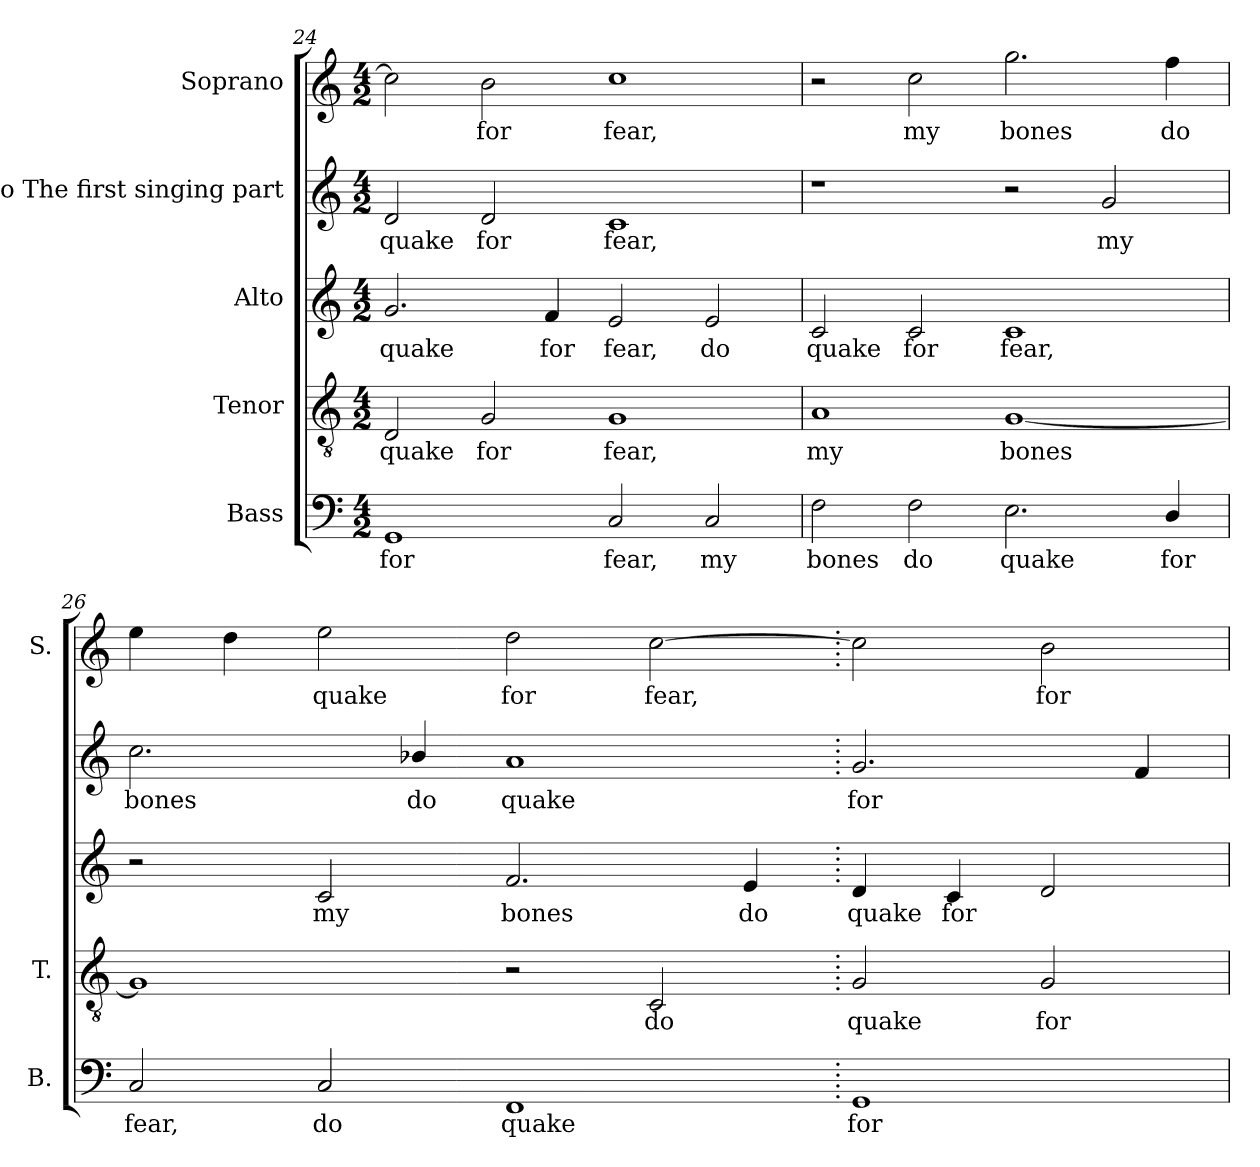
**kern	**text	**kern	**text	**kern	**text	**kern	**text	**kern	**text
*part5	*part5	*part4	*part4	*part3	*part3	*part2	*part2	*part1	*part1
*staff5	*staff5	*staff4	*staff4	*staff3	*staff3	*staff2	*staff2	*staff1	*staff1
*I"Bass	*	*I"Tenor	*	*I"Alto	*	*I"Alto The first singing part	*	*I"Soprano	*
*I'B.	*	*I'T.	*	*	*	*	*	*I'S.	*
!!LO:PB:g=z
*clefF4	*	*clefGv2	*	*clefG2	*	*clefG2	*	*clefG2	*
*	*	*ITrd7c12	*	*ITrd7c12	*	*ITrd7c12	*	*	*
*k[]	*	*k[]	*	*k[]	*	*k[]	*	*k[]	*
*C:	*	*C:	*	*C:	*	*C:	*	*C:	*
*M4/2	*	*M4/2	*	*M4/2	*	*M4/2	*	*M4/2	*
=24	=24	=24	=24	=24	=24	=24	=24	=24	=24
!	!LO:LY:b:color=#000000	!	!	!	!	!	!	!	!
!	!	!	!LO:LY:b:color=#000000	!	!	!	!	!	!
!	!	!	!	!	!LO:LY:b:color=#000000	!	!	!	!
!	!	!	!	!	!	!	!LO:LY:b:color=#000000	!	!
1GGi	for	2DDi/	quake	2.Gi/	quake	2Di/	quake	2cci\]	.
!	!	!	!LO:LY:b:color=#000000	!	!	!	!	!	!
!	!	!	!	!	!	!	!LO:LY:b:color=#000000	!	!
!	!	!	!	!	!	!	!	!	!LO:LY:b:color=#000000
.	.	2GGi/	for	.	.	2Di/	for	2bi\	for
!	!	!	!	!	!LO:LY:b:color=#000000	!	!	!	!
.	.	.	.	4Fi/	for	.	.	.	.
!	!LO:LY:b:color=#000000	!	!	!	!	!	!	!	!
!	!	!	!LO:LY:b:color=#000000	!	!	!	!	!	!
!	!	!	!	!	!LO:LY:b:color=#000000	!	!	!	!
!	!	!	!	!	!	!	!LO:LY:b:color=#000000	!	!
!	!	!	!	!	!	!	!	!	!LO:LY:b:color=#000000
2Ci/	fear,	1GGi	fear,	2Ei/	fear,	1Ci	fear,	1cci	fear,
!	!LO:LY:b:color=#000000	!	!	!	!	!	!	!	!
!	!	!	!	!	!LO:LY:b:color=#000000	!	!	!	!
2Ci/	my	.	.	2Ei/	do	.	.	.	.
=25	=25	=25	=25	=25	=25	=25	=25	=25	=25
!	!LO:LY:b:color=#000000	!	!	!	!	!	!	!	!
!	!	!	!LO:LY:b:color=#000000	!	!	!	!	!	!
!	!	!	!	!	!LO:LY:b:color=#000000	!	!	!	!
2Fi\	bones	1AAi	my	2Ci/	quake	1r	.	2r	.
!	!LO:LY:b:color=#000000	!	!	!	!	!	!	!	!
!	!	!	!	!	!LO:LY:b:color=#000000	!	!	!	!
!	!	!	!	!	!	!	!	!	!LO:LY:b:color=#000000
2Fi\	do	.	.	2Ci/	for	.	.	2cci\	my
!	!LO:LY:b:color=#000000	!	!	!	!	!	!	!	!
!	!	!	!LO:LY:b:color=#000000	!	!	!	!	!	!
!	!	!	!	!	!LO:LY:b:color=#000000	!	!	!	!
!	!	!	!	!	!	!	!	!	!LO:LY:b:color=#000000
2.Ei\	quake	[1GGi	bones	1Ci	fear,	2r	.	2.ggi\	bones
!	!	!	!	!	!	!	!LO:LY:b:color=#000000	!	!
.	.	.	.	.	.	2Gi/	my	.	.
!	!LO:LY:b:color=#000000	!	!	!	!	!	!	!	!
!	!	!	!	!	!	!	!	!	!LO:LY:b:color=#000000
4Di/	for	.	.	.	.	.	.	4ffi\	do
=26	=26	=26	=26	=26	=26	=26	=26	=26	=26
!	!LO:LY:b:color=#000000	!	!	!	!	!	!	!	!
!	!	!	!	!	!	!	!LO:LY:b:color=#000000	!	!
2Ci/	fear,	1GGi]	.	2r	.	2.ci\	bones	4eei\	.
.	.	.	.	.	.	.	.	4ddi\	.
!	!LO:LY:b:color=#000000	!	!	!	!	!	!	!	!
!	!	!	!	!	!LO:LY:b:color=#000000	!	!	!	!
!	!	!	!	!	!	!	!	!	!LO:LY:b:color=#000000
2Ci/	do	.	.	2Ci/	my	.	.	2eei\	quake
!	!	!	!	!	!	!	!LO:LY:b:color=#000000	!	!
.	.	.	.	.	.	4B-Xi/	do	.	.
!	!LO:LY:b:color=#000000	!	!	!	!	!	!	!	!
!	!	!	!	!	!LO:LY:b:color=#000000	!	!	!	!
!	!	!	!	!	!	!	!LO:LY:b:color=#000000	!	!
!	!	!	!	!	!	!	!	!	!LO:LY:b:color=#000000
1FFi	quake	2r	.	2.Fi/	bones	1Ai	quake	2ddi\	for
!	!	!	!LO:LY:b:color=#000000	!	!	!	!	!	!
!	!	!	!	!	!	!	!	!	!LO:LY:b:color=#000000
.	.	2CCi/	do	.	.	.	.	[2cci\	fear,
!	!	!	!	!	!LO:LY:b:color=#000000	!	!	!	!
.	.	.	.	4Ei/	do	.	.	.	.
=27.	=27.	=27.	=27.	=27.	=27.	=27.	=27.	=27.	=27.
!	!LO:LY:b:color=#000000	!	!	!	!	!	!	!	!
!	!	!	!LO:LY:b:color=#000000	!	!	!	!	!	!
!	!	!	!	!	!LO:LY:b:color=#000000	!	!	!	!
!	!	!	!	!	!	!	!LO:LY:b:color=#000000	!	!
1GGi	for	2GGi/	quake	4Di/	quake	2.Gi/	for	2cci\]	.
!	!	!	!	!	!LO:LY:b:color=#000000	!	!	!	!
.	.	.	.	4Ci/	for	.	.	.	.
!	!	!	!LO:LY:b:color=#000000	!	!	!	!	!	!
!	!	!	!	!	!	!	!	!	!LO:LY:b:color=#000000
.	.	2GGi/	for	2Di/	.	.	.	2bi\	for
.	.	.	.	.	.	4Fi/	.	.	.
=	=	=	=	=	=	=	=	=	=
*-	*-	*-	*-	*-	*-	*-	*-	*-	*-
